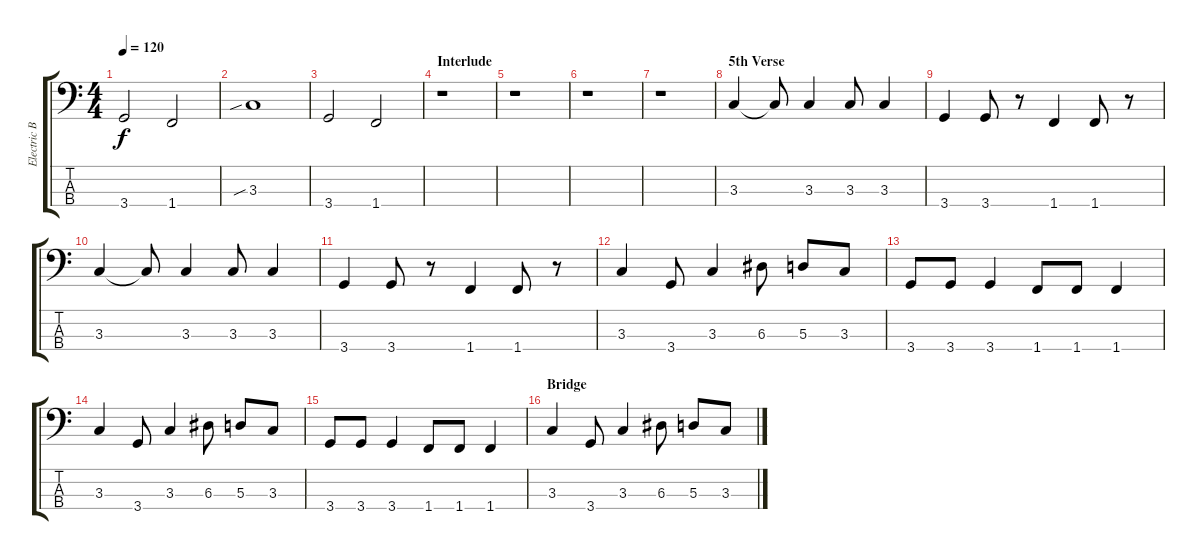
\track ("Electric Bass - Josh Klinghoffer" "Electric B") {instrument electricbassfinger}
\staff {score tabs}
\tuning (G2 D2 A1 E1) {hide}
\ts (4 4)
\tempo 120
\clef f4
\ks c
3.4.2{dy f} 1.4.2 |
3.3{sib}.1 |
3.4.2 1.4.2 |
\section ("" "Interlude")
r.1 |
r.1 |
r.1 |
r.1 |
\section ("" "5th Verse")
3.3.4 3.3{t}.8 3.3.4 3.3.8 3.3.4 |
3.4.4 3.4.8 r.8 1.4.4 1.4.8 r.8 |
3.3.4 3.3{t}.8 3.3.4 3.3.8 3.3.4 |
3.4.4 3.4.8 r.8 1.4.4 1.4.8 r.8 |
3.3.4 3.4.8 3.3.4 6.3.8 5.3.8 3.3.8 |
3.4.8 3.4.8 3.4.4 1.4.8 1.4.8 1.4.4 |
3.3.4 3.4.8 3.3.4 6.3.8 5.3.8 3.3.8 |
3.4.8 3.4.8 3.4.4 1.4.8 1.4.8 1.4.4 |
\section ("" "Bridge")
3.3.4 3.4.8 3.3.4 6.3.8 5.3.8 3.3.8
